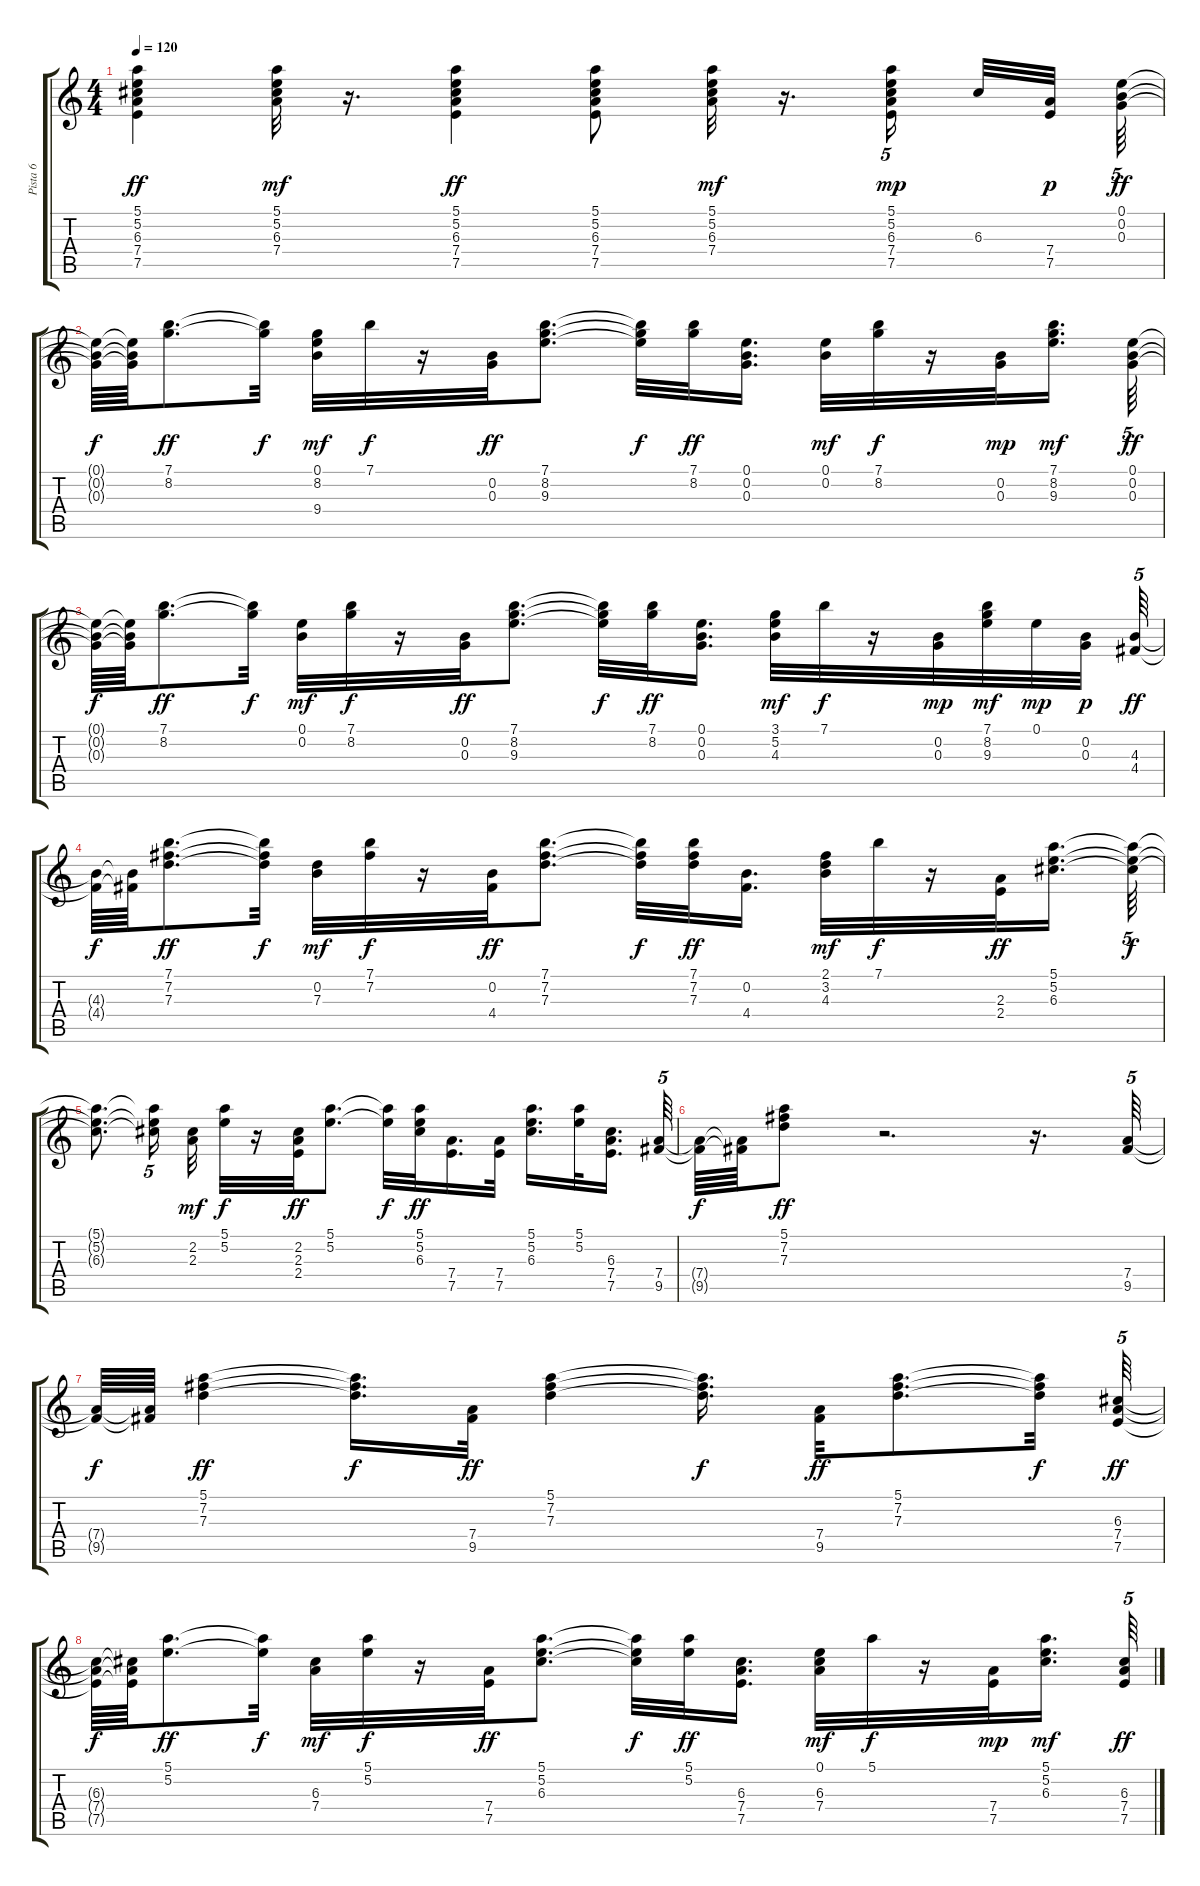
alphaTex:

\track ("Pista 6" "Pista 6") {instrument acousticguitarnylon}
\staff {score tabs}
\tuning (E4 B3 G3 D3 A2 E2) {hide}
\ts (4 4)
\tempo 120
\clef g2
\ks c
(5.1 5.2 6.3 7.4 7.5).4{dy ff} (5.1 5.2 6.3 7.4).32{dy mf} r.16{d} (5.1 5.2 6.3 7.4 7.5).4{dy ff} (5.1 5.2 6.3 7.4 7.5).8 (5.1 5.2 6.3 7.4).32{dy mf} r.16{d} (5.1 5.2 6.3 7.4 7.5).16{tu (5 4) dy mp beam splitsecondary} 6.3.32 (7.4 7.5).32{dy p beam splitsecondary} (0.1 0.2 0.3).64{tu (5 4) dy ff} |
(0.1{t} 0.2{t} 0.3{t}).64{dy f} (0.1{t} 0.2{t} 0.3{t}).64 (7.1 8.2).8{d dy ff} (7.1{t} 8.2{t}).32{dy f} (0.1 8.2 9.4).32{dy mf} 7.1.32{dy f} r.16 (0.2 0.3).32{dy ff} (7.1 8.2 9.3).8{d} (7.1{t} 8.2{t} 9.3{t}).32{dy f} (7.1 8.2).32{dy ff} (0.1 0.2 0.3).16{d} (0.1 0.2).32{dy mf} (7.1 8.2).32{dy f} r.16 (0.2 0.3).32{dy mp} (7.1 8.2 9.3).16{d dy mf} (0.1 0.2 0.3).64{tu (5 4) dy ff} |
(0.1{t} 0.2{t} 0.3{t}).64{dy f} (0.1{t} 0.2{t} 0.3{t}).64 (7.1 8.2).8{d dy ff} (7.1{t} 8.2{t}).32{dy f} (0.1 0.2).32{dy mf} (7.1 8.2).32{dy f} r.16 (0.2 0.3).32{dy ff} (7.1 8.2 9.3).8{d} (7.1{t} 8.2{t} 9.3{t}).32{dy f} (7.1 8.2).32{dy ff} (0.1 0.2 0.3).16{d} (3.1 5.2 4.3).32{dy mf} 7.1.32{dy f} r.16 (0.2 0.3).32{dy mp} (7.1 8.2 9.3).32{dy mf} 0.1.32{dy mp} (0.2 0.3).32{dy p} (4.3 4.4).64{tu (5 4) dy ff} |
(4.3{t} 4.4{t}).64{dy f} (4.3{t} 4.4{t}).64 (7.1 7.2 7.3).8{d dy ff} (7.1{t} 7.2{t} 7.3{t}).32{dy f} (0.2 7.3).32{dy mf} (7.1 7.2).32{dy f} r.16 (0.2 4.4).32{dy ff} (7.1 7.2 7.3).8{d} (7.1{t} 7.2{t} 7.3{t}).32{dy f} (7.1 7.2 7.3).32{dy ff} (0.2 4.4).16{d} (2.1 3.2 4.3).32{dy mf} 7.1.32{dy f} r.16 (2.3 2.4).32{dy ff} (5.1 5.2 6.3).16{d} (5.1{t} 5.2{t} 6.3{t}).64{tu (5 4) dy f} |
(5.1{t} 5.2{t} 6.3{t}).8{d} (5.1{t} 5.2{t} 6.3{t}).16{tu (5 4)} (2.2 2.3).32{dy mf} (5.1 5.2).32{dy f} r.16 (2.2 2.3 2.4).32{dy ff} (5.1 5.2).8{d} (5.1{t} 5.2{t}).32{dy f} (5.1 5.2 6.3).32{dy ff} (7.4 7.5).16{d} (7.4 7.5).32 (5.1 5.2 6.3).16{d} (5.1 5.2).32 (6.3 7.4 7.5).16{d beam splitsecondary} (7.4 9.5).64{tu (5 4)} |
(7.4{t} 9.5{t}).64{dy f} (7.4{t} 9.5{t}).64 (5.1 7.2 7.3).8{dy ff} r.2{d} r.16{d} (7.4 9.5).64{tu (5 4)} |
(7.4{t} 9.5{t}).64{dy f} (7.4{t} 9.5{t}).64 (5.1 7.2 7.3).4{dy ff} (5.1{t} 7.2{t} 7.3{t}).16{d dy f} (7.4 9.5).32{dy ff} (5.1 7.2 7.3).4 (5.1{t} 7.2{t} 7.3{t}).16{d dy f} (7.4 9.5).32{dy ff} (5.1 7.2 7.3).8{d} (5.1{t} 7.2{t} 7.3{t}).32{dy f} (6.3 7.4 7.5).64{tu (5 4) dy ff} |
(6.3{t} 7.4{t} 7.5{t}).64{dy f} (6.3{t} 7.4{t} 7.5{t}).64 (5.1 5.2).8{d dy ff} (5.1{t} 5.2{t}).32{dy f} (6.3 7.4).32{dy mf} (5.1 5.2).32{dy f} r.16 (7.4 7.5).32{dy ff} (5.1 5.2 6.3).8{d} (5.1{t} 5.2{t} 6.3{t}).32{dy f} (5.1 5.2).32{dy ff} (6.3 7.4 7.5).16{d} (0.1 6.3 7.4).32{dy mf} 5.1.32{dy f} r.16 (7.4 7.5).32{dy mp} (5.1 5.2 6.3).16{d dy mf} (6.3 7.4 7.5).64{tu (5 4) dy ff}
